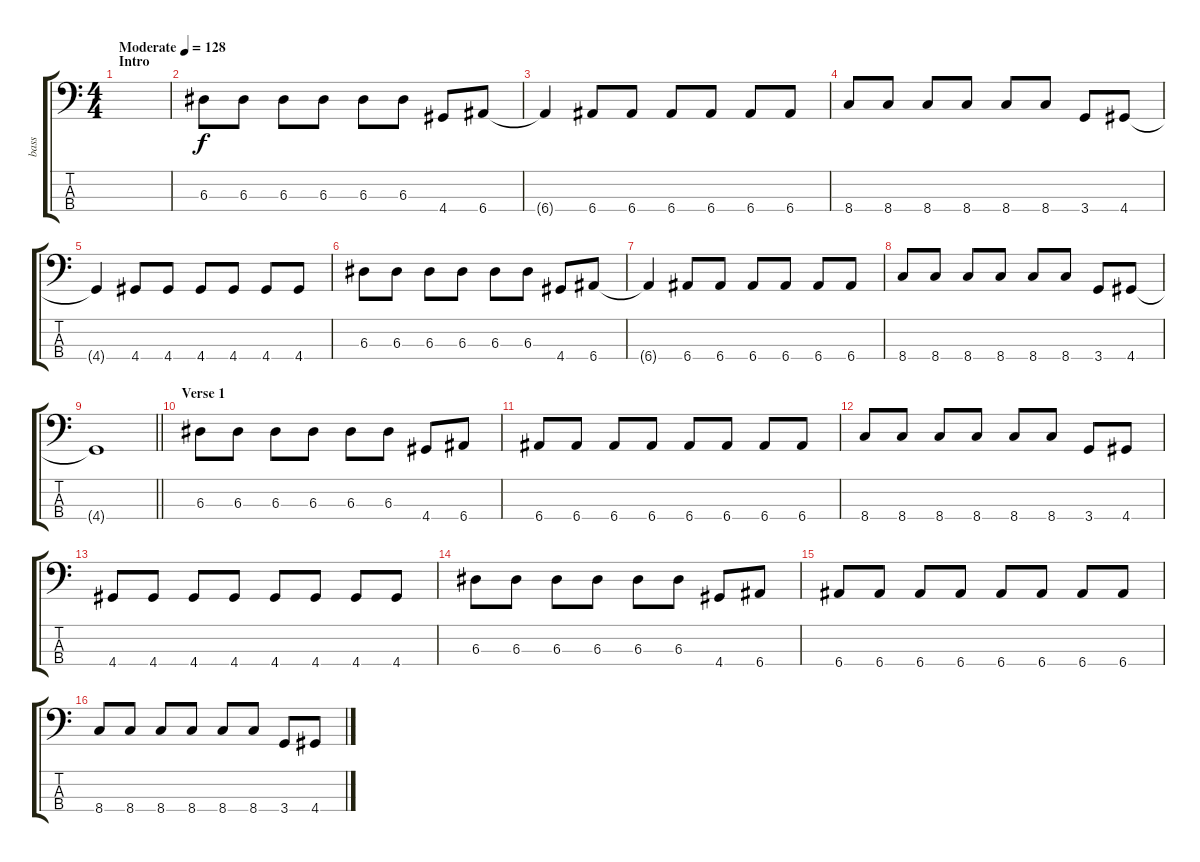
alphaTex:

\track ("bass" "bass") {instrument electricbassfinger}
\staff {score tabs}
\tuning (G2 D2 A1 E1) {hide}
\ts (4 4)
\section ("" "Intro")
\tempo (128 "Moderate")
\clef f4
\ks c
|
6.3.8 6.3.8 6.3.8 6.3.8 6.3.8 6.3.8 4.4.8 6.4.8 |
6.4{t}.4 6.4.8 6.4.8 6.4.8 6.4.8 6.4.8 6.4.8 |
8.4.8 8.4.8 8.4.8 8.4.8 8.4.8 8.4.8 3.4.8 4.4.8 |
4.4{t}.4 4.4.8 4.4.8 4.4.8 4.4.8 4.4.8 4.4.8 |
6.3.8 6.3.8 6.3.8 6.3.8 6.3.8 6.3.8 4.4.8 6.4.8 |
6.4{t}.4 6.4.8 6.4.8 6.4.8 6.4.8 6.4.8 6.4.8 |
8.4.8 8.4.8 8.4.8 8.4.8 8.4.8 8.4.8 3.4.8 4.4.8 |
\barLineRight lightlight
4.4{t}.1 |
\section ("" "Verse 1")
6.3.8 6.3.8 6.3.8 6.3.8 6.3.8 6.3.8 4.4.8 6.4.8 |
6.4.8 6.4.8 6.4.8 6.4.8 6.4.8 6.4.8 6.4.8 6.4.8 |
8.4.8 8.4.8 8.4.8 8.4.8 8.4.8 8.4.8 3.4.8 4.4.8 |
4.4.8 4.4.8 4.4.8 4.4.8 4.4.8 4.4.8 4.4.8 4.4.8 |
6.3.8 6.3.8 6.3.8 6.3.8 6.3.8 6.3.8 4.4.8 6.4.8 |
6.4.8 6.4.8 6.4.8 6.4.8 6.4.8 6.4.8 6.4.8 6.4.8 |
8.4.8 8.4.8 8.4.8 8.4.8 8.4.8 8.4.8 3.4.8 4.4.8
